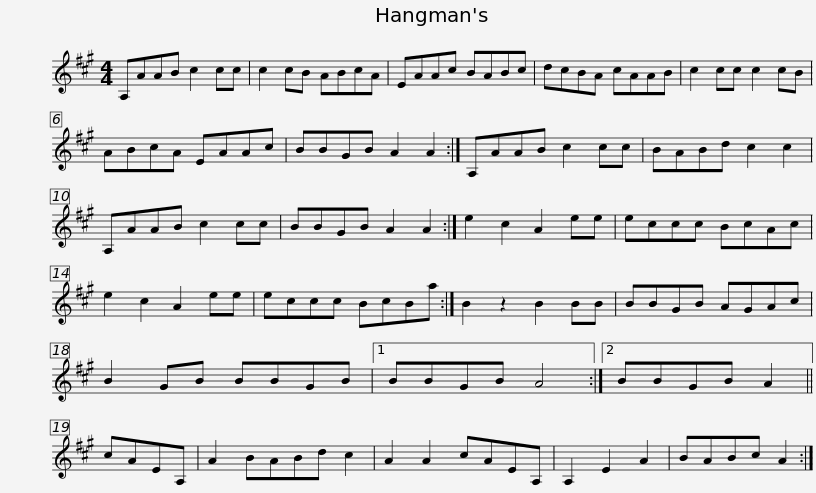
X:1
L:1/8
M:4/4
I:linebreak $
K:A
V:1 treble
V:1
 A,AAB c2 cc | c2 cB ABcA | EAAc BABc | dcBA cAAB | c2 cc c2 cB | %5
 ABcA EAAc |$ BBGB A2 A2 :| A,AAB c2 cc | BABd c2 c2 | A,AAB c2 cc | %10
 BBGB A2 A2 :| e2 c2 A2 ee |$ eccc BcAc | e2 c2 A2 ee | eccc BcBa :| %15
 B2 z2 B2 BB | BBGB AGAc | B2 GB BBGB |1$ BBGB A4 :|2 BBGB A2 || %20
 cAEA, | A2 BABd c2 | A2 A2 cAEA, | A,2 E2 A2 | BABc A2 :| %25
